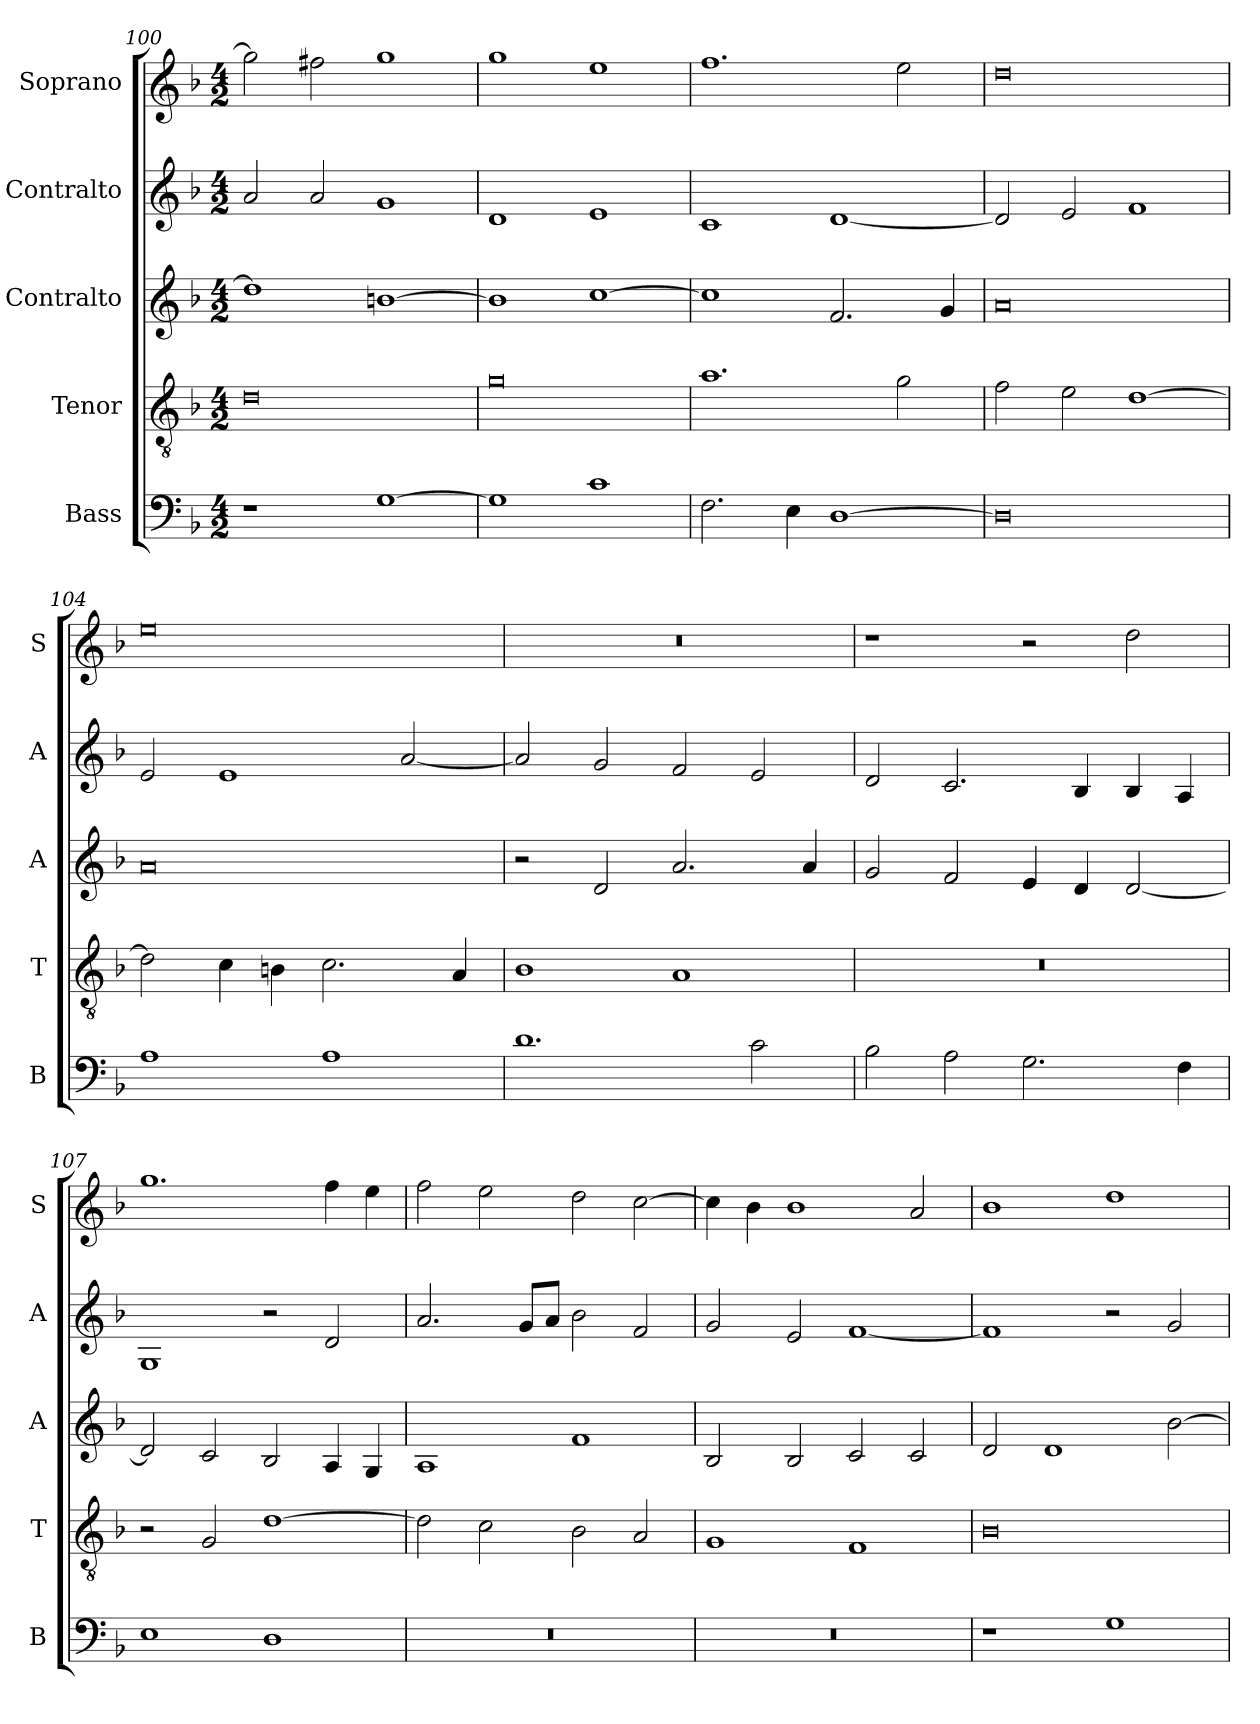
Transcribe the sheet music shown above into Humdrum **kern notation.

**kern	**kern	**kern	**kern	**kern
*part5	*part4	*part3	*part2	*part1
*staff5	*staff4	*staff3	*staff2	*staff1
*I"Bass	*I"Tenor	*I"Contralto	*I"Contralto	*I"Soprano
*I'B	*I'T	*I'A	*I'A	*I'S
*clefF4	*clefGv2	*clefG2	*clefG2	*clefG2
*k[b-]	*k[b-]	*k[b-]	*k[b-]	*k[b-]
*G:dor	*G:dor	*G:dor	*G:dor	*G:dor
*M4/2	*M4/2	*M4/2	*M4/2	*M4/2
=100	=100	=100	=100	=100
1r	0d	1dd]	2a	2gg]
.	.	.	2a	2ff#X
[1G	.	[1bn	1g	1gg
=101	=101	=101	=101	=101
1G]	0g	1b]	1d	1gg
1c	.	[1cc	1e	1ee
=102	=102	=102	=102	=102
2.F	1.a	1cc]	1c	1.ff
4E	.	.	.	.
[1D	.	2.f	[1d	.
.	2g	.	.	2ee
.	.	4g	.	.
=103	=103	=103	=103	=103
0D]	2f	0a	2d]	0dd
.	2e	.	2e	.
.	[1d	.	1f	.
=104	=104	=104	=104	=104
1A	2d]	0a	2e	0ee
.	4c	.	1e	.
.	4Bn	.	.	.
1A	2.c	.	.	.
.	.	.	[2a	.
.	4A	.	.	.
=105	=105	=105	=105	=105
1.d	1B-	2r	2a]	0r
.	.	2d	2g	.
.	1A	2.a	2f	.
2c	.	.	2e	.
.	.	4a	.	.
=106	=106	=106	=106	=106
2B-	0r	2g	2d	1r
2A	.	2f	2.c	.
2.G	.	4e	.	2r
.	.	4d	4B-	.
.	.	[2d	4B-	2dd
4F	.	.	4A	.
=107	=107	=107	=107	=107
1E	2r	2d]	1G	1.gg
.	2G	2c	.	.
1D	[1d	2B-	2r	.
.	.	4A	2d	4ff
.	.	4G	.	4ee
=108	=108	=108	=108	=108
0r	2d]	1A	2.a	2ff
.	2c	.	.	2ee
.	.	.	8g/L	.
.	.	.	8a/J	.
.	2B-	1f	2b-	2dd
.	2A	.	2f	[2cc
=109	=109	=109	=109	=109
0r	1G	2B-	2g	4cc]
.	.	.	.	4b-
.	.	2B-	2e	1b-
.	1F	2c	[1f	.
.	.	2c	.	2a
=110	=110	=110	=110	=110
1r	0B-	2d	1f]	1b-
.	.	1d	.	.
1G	.	.	2r	1dd
.	.	[2b-	2g	.
=	=	=	=	=
*-	*-	*-	*-	*-
